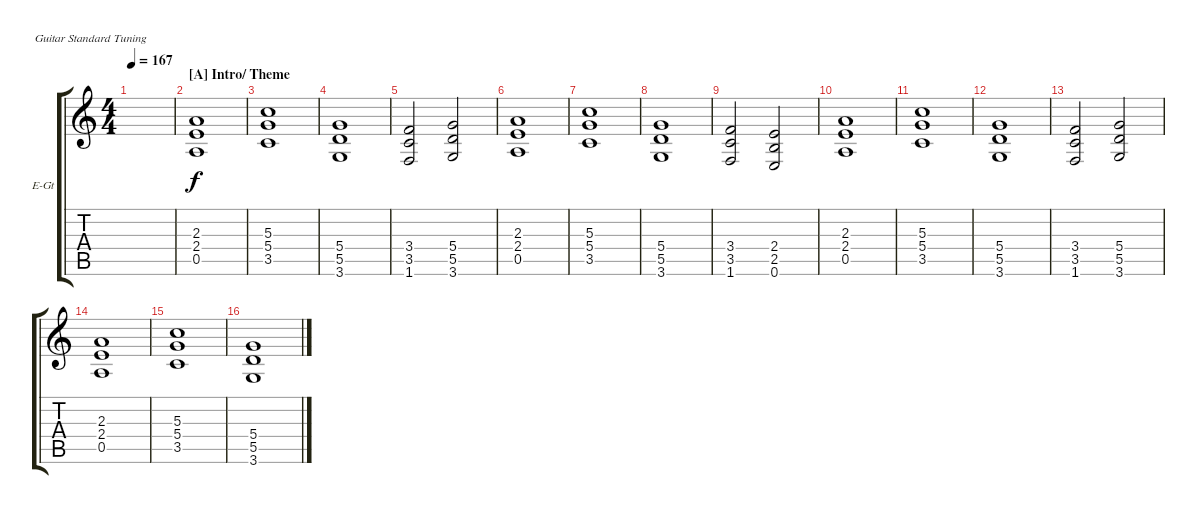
\defaultSystemsLayout 4
\bracketExtendMode groupsimilarinstruments
\firstSystemTrackNameOrientation horizontal
\otherSystemsTrackNameOrientation horizontal
\track ("Rhythm Guitar" "E-Gt") {instrument distortionguitar}
\staff {score tabs}
\tuning (E4 B3 G3 D3 A2 E2)
\ts (4 4)
\tempo 167
\clef g2
\ks c
|
\section ("A" "Intro/ Theme")
(2.3 0.5 2.4).1 |
(3.5 5.4 5.3).1 |
(3.6 5.4 5.5).1 |
\scale
0.485477 (1.6 3.5 3.4).2 (3.6 5.5 5.4).2 |
(2.3 0.5 2.4).1 |
(3.5 5.4 5.3).1 |
(3.6 5.4 5.5).1 |
(1.6 3.5 3.4).2 (0.6 2.5 2.4).2 |
(2.3 0.5 2.4).1 |
(3.5 5.4 5.3).1 |
(3.6 5.4 5.5).1 |
(1.6 3.5 3.4).2 (3.6 5.5 5.4).2 |
(2.3 0.5 2.4).1 |
(3.5 5.4 5.3).1 |
(3.6 5.4 5.5).1
